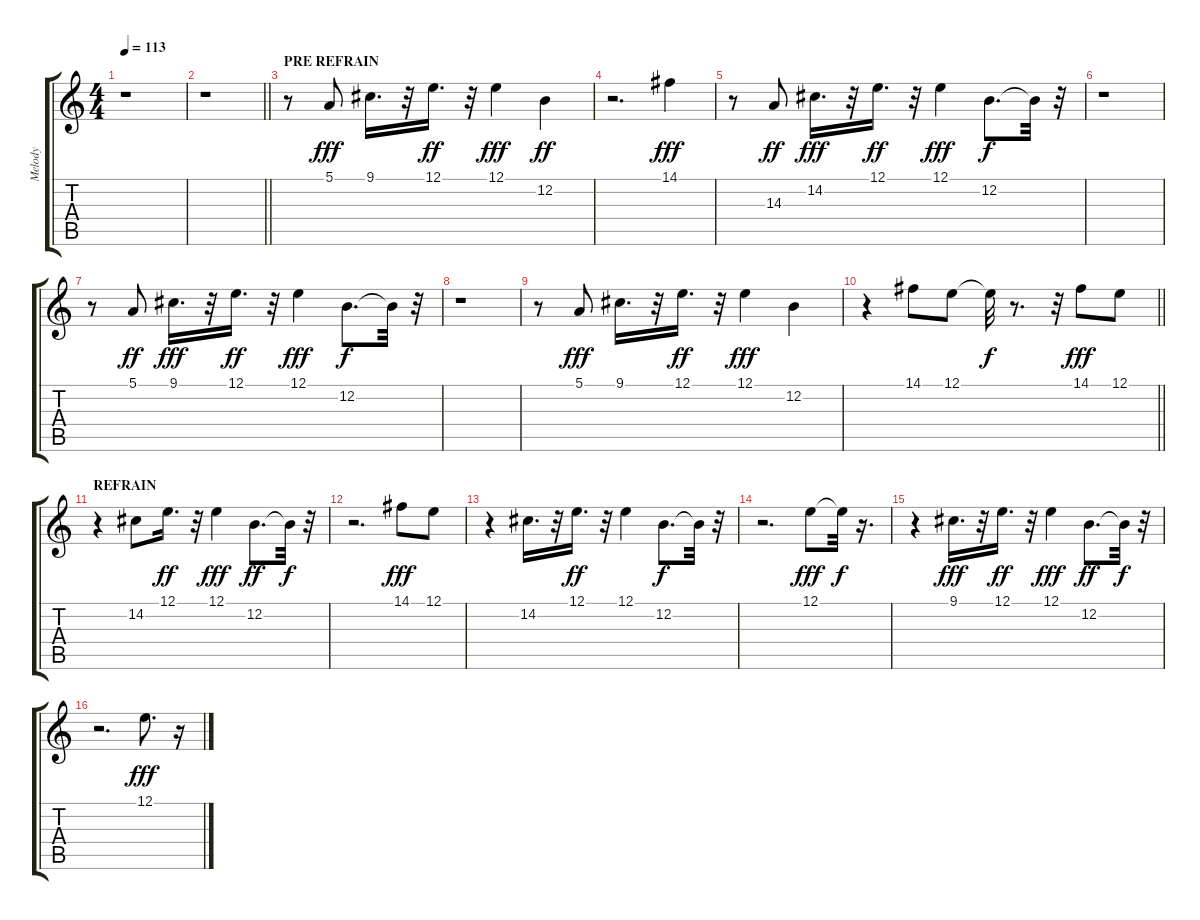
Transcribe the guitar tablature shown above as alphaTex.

\track ("Melody" "Melody") {instrument lead6voice}
\staff {score tabs}
\tuning (E4 B3 G3 D3 A2 E2) {hide}
\ts (4 4)
\tempo 113
\clef g2
\ks c
r.1{dy f} |
\barLineRight lightlight
r.1 |
\section ("" "PRE REFRAIN")
r.8 5.1.8{dy fff} 9.1.16{d} r.32 12.1.16{d dy ff} r.32 12.1.4{dy fff} 12.2.4{dy ff} |
r.2{d} 14.1.4{dy fff} |
r.8 14.3.8{dy ff} 14.2.16{d dy fff} r.32 12.1.16{d dy ff} r.32 12.1.4{dy fff} 12.2.8{d dy f} 12.2{t}.32 r.32 |
r.1 |
r.8 5.1.8{dy ff} 9.1.16{d dy fff} r.32 12.1.16{d dy ff} r.32 12.1.4{dy fff} 12.2.8{d dy f} 12.2{t}.32 r.32 |
r.1 |
r.8 5.1.8{dy fff} 9.1.16{d} r.32 12.1.16{d dy ff} r.32 12.1.4{dy fff} 12.2.4 |
\barLineRight lightlight
r.4 14.1.8 12.1.8 12.1{t}.32{dy f} r.8{d} r.32 14.1.8{dy fff} 12.1.8 |
\section ("" "REFRAIN")
r.4 14.2.8 12.1.16{d dy ff} r.32 12.1.4{dy fff} 12.2.8{d dy ff} 12.2{t}.32{dy f} r.32 |
r.2{d} 14.1.8{dy fff} 12.1.8 |
r.4 14.2.16{d} r.32 12.1.16{d dy ff} r.32 12.1.4 12.2.8{d dy f} 12.2{t}.32 r.32 |
r.2{d} 12.1.8{dy fff} 12.1{t}.32{dy f} r.16{d} |
r.4 9.1.16{d dy fff} r.32 12.1.16{d dy ff} r.32 12.1.4{dy fff} 12.2.8{d dy ff} 12.2{t}.32{dy f} r.32 |
r.2{d} 12.1.8{d dy fff} r.16
